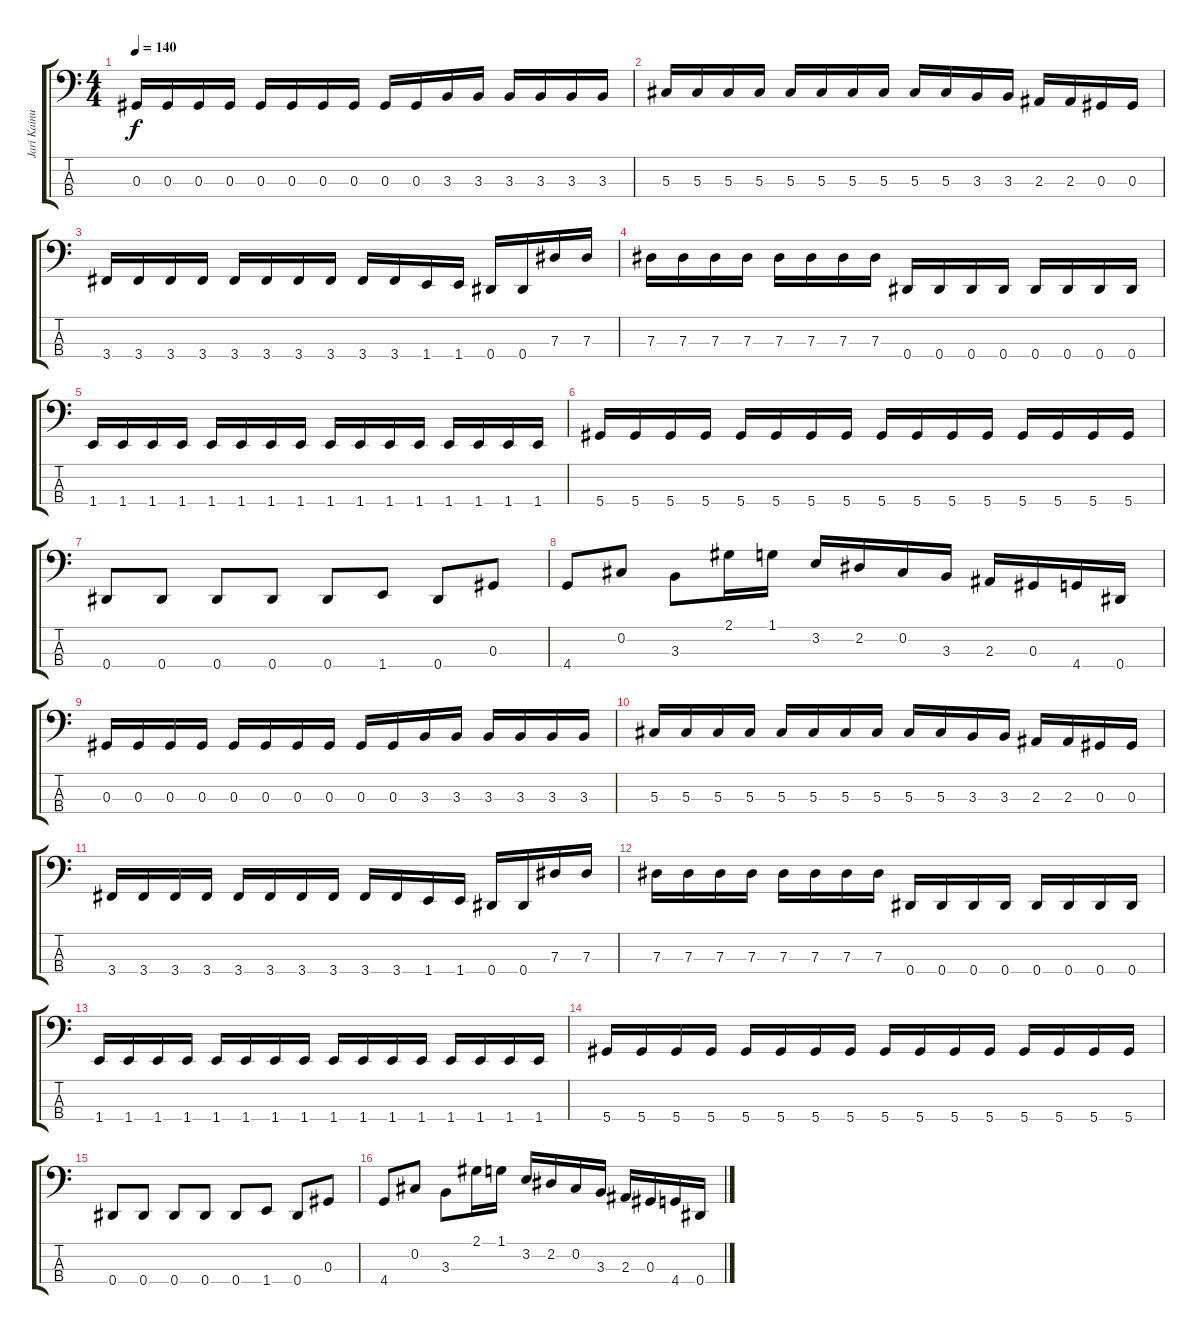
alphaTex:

\track ("Jari Kainulainen" "Jari Kainu") {instrument electricbassfinger}
\staff {score tabs}
\tuning (Gb2 Db2 Ab1 Eb1) {hide}
\ts (4 4)
\tempo 140
\clef f4
\ks c
0.3.16{dy f} 0.3.16 0.3.16 0.3.16 0.3.16 0.3.16 0.3.16 0.3.16 0.3.16 0.3.16 3.3.16 3.3.16 3.3.16 3.3.16 3.3.16 3.3.16 |
5.3.16 5.3.16 5.3.16 5.3.16 5.3.16 5.3.16 5.3.16 5.3.16 5.3.16 5.3.16 3.3.16 3.3.16 2.3.16 2.3.16 0.3.16 0.3.16 |
3.4.16 3.4.16 3.4.16 3.4.16 3.4.16 3.4.16 3.4.16 3.4.16 3.4.16 3.4.16 1.4.16 1.4.16 0.4.16 0.4.16 7.3.16 7.3.16 |
7.3.16 7.3.16 7.3.16 7.3.16 7.3.16 7.3.16 7.3.16 7.3.16 0.4.16 0.4.16 0.4.16 0.4.16 0.4.16 0.4.16 0.4.16 0.4.16 |
1.4.16 1.4.16 1.4.16 1.4.16 1.4.16 1.4.16 1.4.16 1.4.16 1.4.16 1.4.16 1.4.16 1.4.16 1.4.16 1.4.16 1.4.16 1.4.16 |
5.4.16 5.4.16 5.4.16 5.4.16 5.4.16 5.4.16 5.4.16 5.4.16 5.4.16 5.4.16 5.4.16 5.4.16 5.4.16 5.4.16 5.4.16 5.4.16 |
0.4.8 0.4.8 0.4.8 0.4.8 0.4.8 1.4.8 0.4.8 0.3.8 |
4.4.8 0.2.8 3.3.8 2.1.16 1.1.16 3.2.16 2.2.16 0.2.16 3.3.16 2.3.16 0.3.16 4.4.16 0.4.16 |
0.3.16 0.3.16 0.3.16 0.3.16 0.3.16 0.3.16 0.3.16 0.3.16 0.3.16 0.3.16 3.3.16 3.3.16 3.3.16 3.3.16 3.3.16 3.3.16 |
5.3.16 5.3.16 5.3.16 5.3.16 5.3.16 5.3.16 5.3.16 5.3.16 5.3.16 5.3.16 3.3.16 3.3.16 2.3.16 2.3.16 0.3.16 0.3.16 |
3.4.16 3.4.16 3.4.16 3.4.16 3.4.16 3.4.16 3.4.16 3.4.16 3.4.16 3.4.16 1.4.16 1.4.16 0.4.16 0.4.16 7.3.16 7.3.16 |
7.3.16 7.3.16 7.3.16 7.3.16 7.3.16 7.3.16 7.3.16 7.3.16 0.4.16 0.4.16 0.4.16 0.4.16 0.4.16 0.4.16 0.4.16 0.4.16 |
1.4.16 1.4.16 1.4.16 1.4.16 1.4.16 1.4.16 1.4.16 1.4.16 1.4.16 1.4.16 1.4.16 1.4.16 1.4.16 1.4.16 1.4.16 1.4.16 |
5.4.16 5.4.16 5.4.16 5.4.16 5.4.16 5.4.16 5.4.16 5.4.16 5.4.16 5.4.16 5.4.16 5.4.16 5.4.16 5.4.16 5.4.16 5.4.16 |
0.4.8 0.4.8 0.4.8 0.4.8 0.4.8 1.4.8 0.4.8 0.3.8 |
4.4.8 0.2.8 3.3.8 2.1.16 1.1.16 3.2.16 2.2.16 0.2.16 3.3.16 2.3.16 0.3.16 4.4.16 0.4.16
